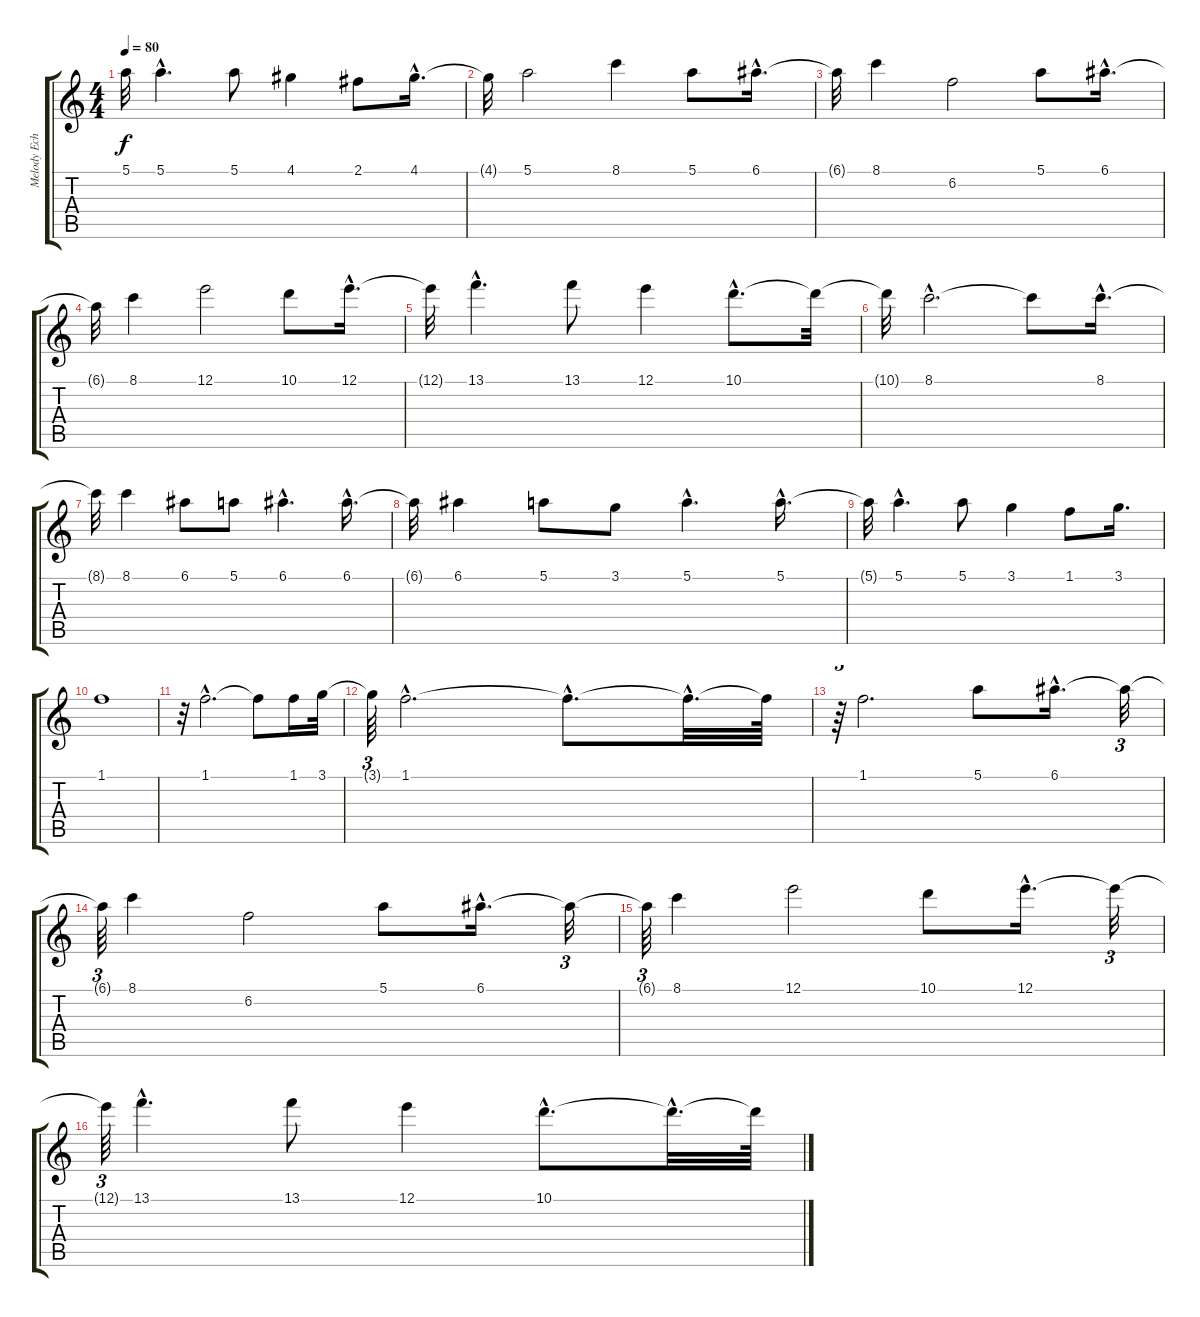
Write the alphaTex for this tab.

\track ("Melody Echo" "Melody Ech") {instrument acousticguitarsteel}
\staff {score tabs}
\tuning (E4 B3 G3 D3 A2 E2) {hide}
\ts (4 4)
\tempo 80
\clef g2
\ks c
5.1{t}.32{dy f} 5.1{hac}.4{d} 5.1.8 4.1.4 2.1.8 4.1{hac}.16{d} |
4.1{t}.32 5.1.2 8.1.4 5.1.8 6.1{hac}.16{d} |
6.1{t}.32 8.1.4 6.2.2 5.1.8 6.1{hac}.16{d} |
6.1{t}.32 8.1.4 12.1.2 10.1.8 12.1{hac}.16{d} |
12.1{t}.32 13.1{hac}.4{d} 13.1.8 12.1.4 10.1{hac}.8{d} 10.1{t}.32 |
10.1{t}.32 8.1{hac}.2{d} 8.1{t}.8 8.1{hac}.16{d} |
8.1{t}.32 8.1.4 6.1.8 5.1.8 6.1{hac}.4{d} 6.1{hac}.16{d} |
6.1{t}.32 6.1.4 5.1.8 3.1.8 5.1{hac}.4{d} 5.1{hac}.16{d} |
5.1{t}.32 5.1{hac}.4{d} 5.1.8 3.1.4 1.1.8 3.1.16{d} |
1.1.1 |
r.32 1.1{hac}.2{d} 1.1{t}.8 1.1.16 3.1.32 |
3.1{t}.64{tu (3 2)} 1.1{hac}.2{d} 1.1{hac t}.8{d} 1.1{hac t}.32{d} 1.1{t}.64 |
r.64{tu (3 2)} 1.1.2{d} 5.1.8 6.1{hac}.16{d} 6.1{t}.32{tu (3 2)} |
6.1{t}.64{tu (3 2)} 8.1.4 6.2.2 5.1.8 6.1{hac}.16{d} 6.1{t}.32{tu (3 2)} |
6.1{t}.64{tu (3 2)} 8.1.4 12.1.2 10.1.8 12.1{hac}.16{d} 12.1{t}.32{tu (3 2)} |
12.1{t}.64{tu (3 2)} 13.1{hac}.4{d} 13.1.8 12.1.4 10.1{hac}.8{d} 10.1{hac t}.32{d} 10.1{t}.64
